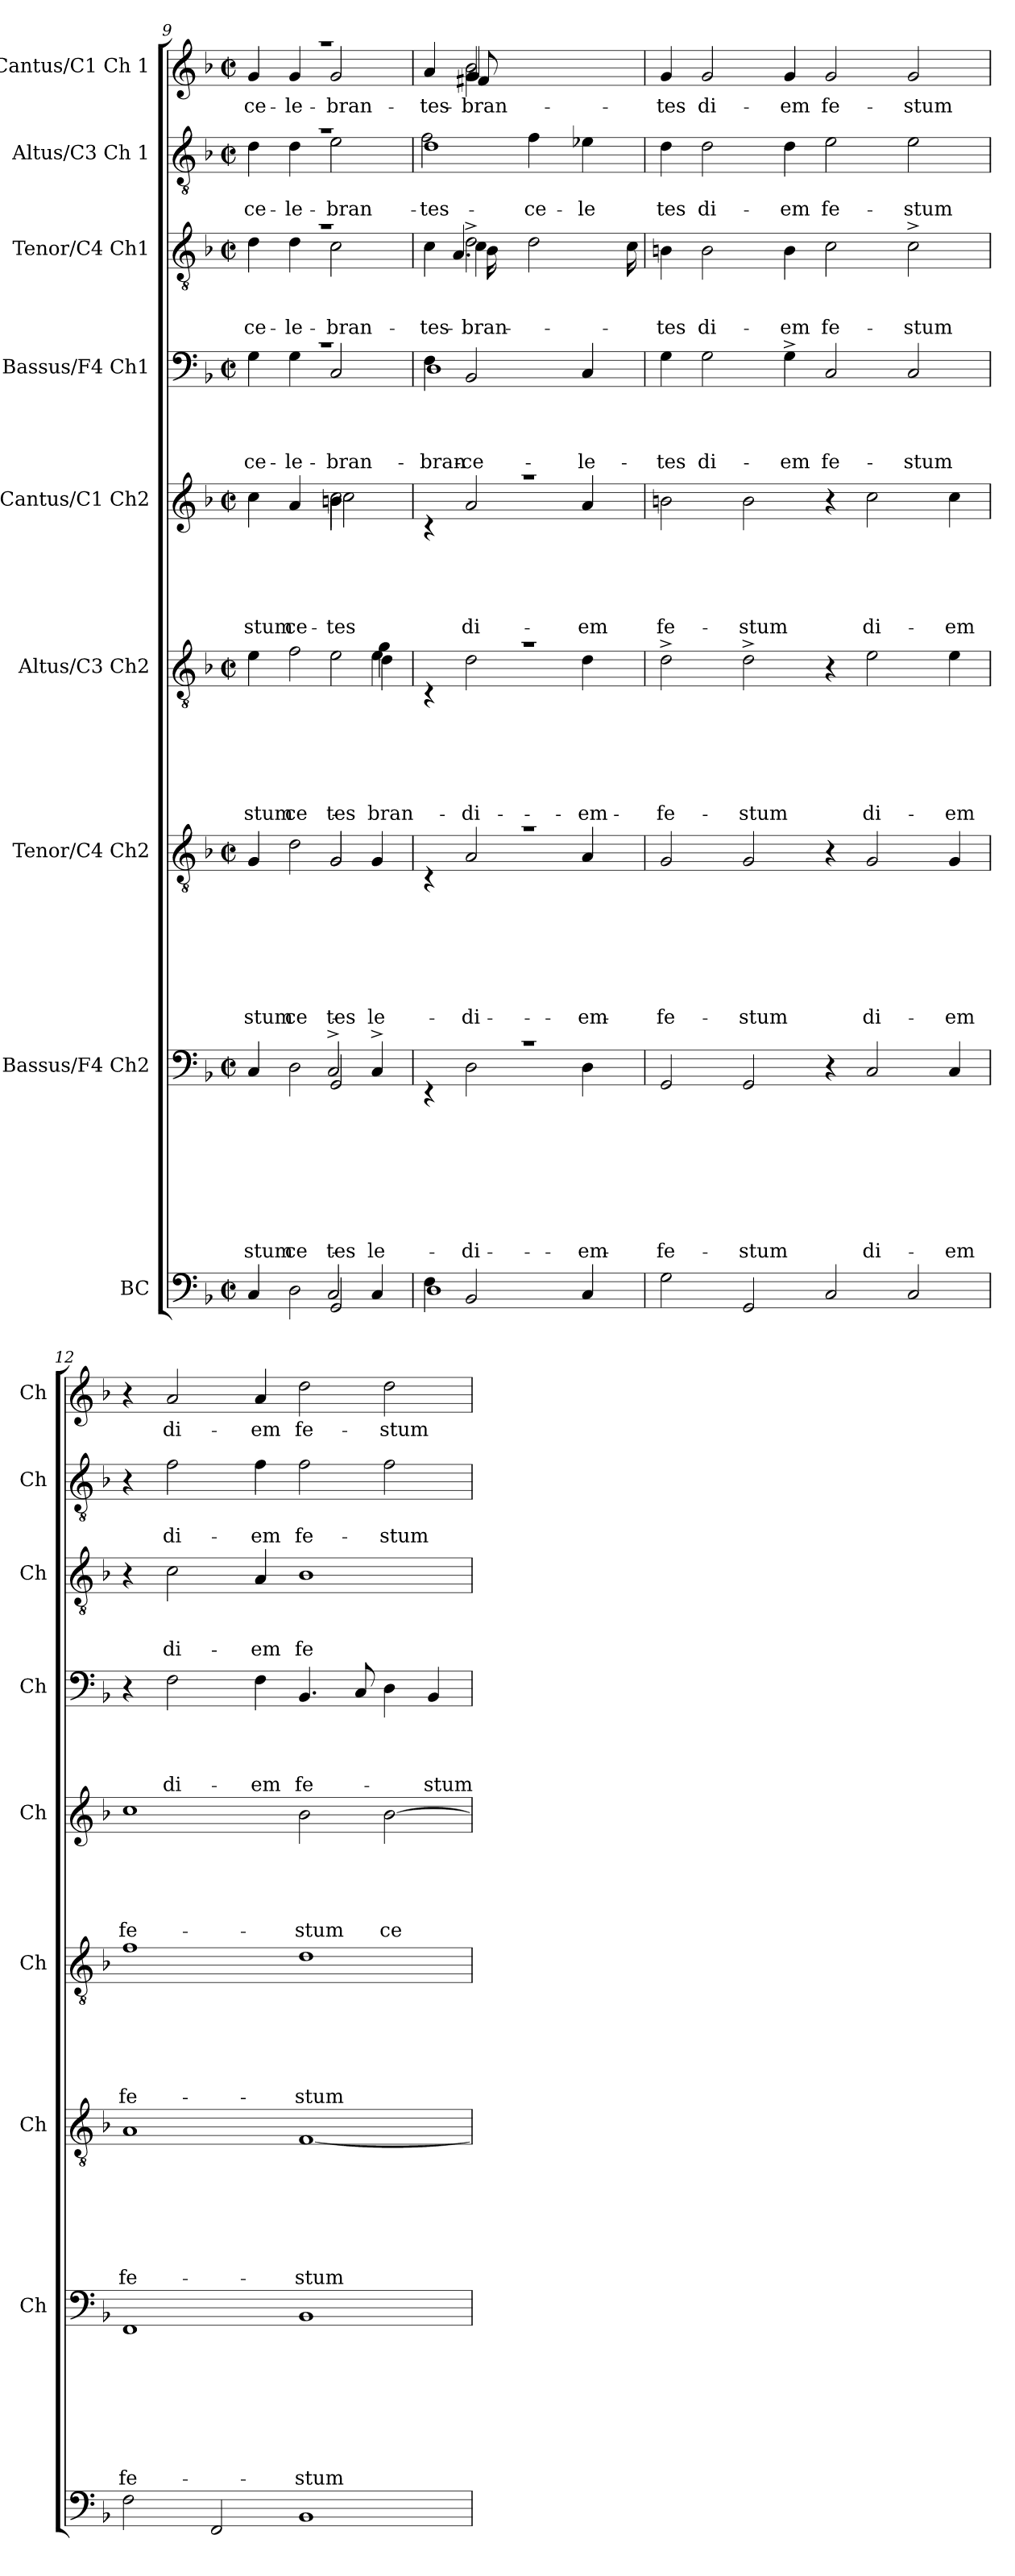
**kern	**kern	**text	**text	**text	**text	**text	**text	**text	**text	**kern	**text	**text	**text	**text	**text	**text	**text	**kern	**text	**text	**text	**text	**text	**text	**kern	**text	**text	**text	**text	**text	**kern	**text	**text	**text	**text	**kern	**text	**text	**text	**kern	**text	**text	**kern	**text
*part9	*part8	*part8	*part8	*part8	*part8	*part8	*part8	*part8	*part8	*part7	*part7	*part7	*part7	*part7	*part7	*part7	*part7	*part6	*part6	*part6	*part6	*part6	*part6	*part6	*part5	*part5	*part5	*part5	*part5	*part5	*part4	*part4	*part4	*part4	*part4	*part3	*part3	*part3	*part3	*part2	*part2	*part2	*part1	*part1
*staff9	*staff8	*staff8	*staff8	*staff8	*staff8	*staff8	*staff8	*staff8	*staff8	*staff7	*staff7	*staff7	*staff7	*staff7	*staff7	*staff7	*staff7	*staff6	*staff6	*staff6	*staff6	*staff6	*staff6	*staff6	*staff5	*staff5	*staff5	*staff5	*staff5	*staff5	*staff4	*staff4	*staff4	*staff4	*staff4	*staff3	*staff3	*staff3	*staff3	*staff2	*staff2	*staff2	*staff1	*staff1
*I"BC	*I"Bassus/F4 Ch2	*	*	*	*	*	*	*	*	*I"Tenor/C4 Ch2	*	*	*	*	*	*	*	*I"Altus/C3 Ch2	*	*	*	*	*	*	*I"Cantus/C1 Ch2	*	*	*	*	*	*I"Bassus/F4 Ch1	*	*	*	*	*I"Tenor/C4 Ch1	*	*	*	*I"Altus/C3 Ch 1	*	*	*I"Cantus/C1 Ch 1	*
*	*I'Ch	*	*	*	*	*	*	*	*	*I'Ch	*	*	*	*	*	*	*	*I'Ch	*	*	*	*	*	*	*I'Ch	*	*	*	*	*	*I'Ch	*	*	*	*	*I'Ch	*	*	*	*I'Ch	*	*	*I'Ch	*
*clefF4	*clefF4	*	*	*	*	*	*	*	*	*clefGv2	*	*	*	*	*	*	*	*clefGv2	*	*	*	*	*	*	*clefG2	*	*	*	*	*	*clefF4	*	*	*	*	*clefGv2	*	*	*	*clefGv2	*	*	*clefG2	*
*k[b-]	*k[b-]	*	*	*	*	*	*	*	*	*k[b-]	*	*	*	*	*	*	*	*k[b-]	*	*	*	*	*	*	*k[b-]	*	*	*	*	*	*k[b-]	*	*	*	*	*k[b-]	*	*	*	*k[b-]	*	*	*k[b-]	*
*F:	*F:	*	*	*	*	*	*	*	*	*F:	*	*	*	*	*	*	*	*F:	*	*	*	*	*	*	*F:	*	*	*	*	*	*F:	*	*	*	*	*F:	*	*	*	*F:	*	*	*F:	*
*M2/2	*M2/2	*	*	*	*	*	*	*	*	*M2/2	*	*	*	*	*	*	*	*M2/2	*	*	*	*	*	*	*M2/2	*	*	*	*	*	*M2/2	*	*	*	*	*M2/2	*	*	*	*M2/2	*	*	*M2/2	*
*met(c|)	*met(c|)	*	*	*	*	*	*	*	*	*met(c|)	*	*	*	*	*	*	*	*met(c|)	*	*	*	*	*	*	*met(c|)	*	*	*	*	*	*met(c|)	*	*	*	*	*met(c|)	*	*	*	*met(c|)	*	*	*met(c|)	*
=9	=9	=9	=9	=9	=9	=9	=9	=9	=9	=9	=9	=9	=9	=9	=9	=9	=9	=9	=9	=9	=9	=9	=9	=9	=9	=9	=9	=9	=9	=9	=9	=9	=9	=9	=9	=9	=9	=9	=9	=9	=9	=9	=9	=9
*^	*	*	*	*	*	*	*	*	*	*	*	*	*	*	*	*	*	*	*	*	*	*	*	*	*	*	*	*	*	*	*	*	*	*	*	*	*	*	*	*	*	*	*	*
*	*^	*	*	*	*	*	*	*	*	*	*	*	*	*	*	*	*	*	*	*	*	*	*	*	*	*	*	*	*	*	*	*	*	*	*	*	*	*	*	*	*	*	*	*	*
!	!	!	!	!	!	!	!	!	!	!	!LO:LY:b	!	!	!	!	!	!	!	!LO:LY:b	!	!	!	!	!	!	!LO:LY:b	!	!	!	!	!	!LO:LY:b	!	!	!	!	!LO:LY:b	!	!	!	!LO:LY:b	!	!	!LO:LY:b	!	!LO:LY:b
*	*	*	*^	*	*	*	*	*	*	*	*	*^	*	*	*	*	*	*	*	*^	*	*	*	*	*	*	*^	*	*	*	*	*	*^	*	*	*	*	*^	*	*	*	*^	*	*	*^	*
*	*	*	*	*^	*	*	*	*	*	*	*	*	*	*^	*	*	*	*	*	*	*	*	*^	*	*	*	*	*	*	*	*^	*	*	*	*	*	*	*	*	*	*	*	*	*	*	*	*	*	*	*	*	*	*	*
*	*	*	*	*	*	*	*	*	*	*	*	*	*	*	*	*	*	*	*	*	*	*	*	*	*	*^	*	*	*	*	*	*	*	*	*^	*	*	*	*	*	*	*	*	*	*	*	*	*	*	*	*	*	*	*	*	*	*	*
4C/	2ryy	2ryy	4C/	2ryy	2ryy	.	.	.	.	.	.	.	-stum	4G/	2ryy	2ryy	.	.	.	.	.	.	-stum	4e\	2.ryy	2.ryy	2ryy	.	.	.	.	.	-stum	4cc\	2ryy	2ryy	2ryy	.	.	.	.	-stum	1rc	4G\	.	.	.	ce-	1ra	4d\	.	.	ce-	1ra	4d\	.	ce-	1raa	4g/	ce-
!	!	!	!	!	!	!	!	!	!	!	!	!	!LO:LY:b	!	!	!	!	!	!	!	!	!	!LO:LY:b	!	!	!	!	!	!	!	!	!	!LO:LY:b	!	!	!	!	!	!	!	!	!LO:LY:b	!	!	!	!	!	!LO:LY:b	!	!	!	!	!LO:LY:b	!	!	!	!LO:LY:b	!	!	!LO:LY:b
2D\	.	.	2D\	.	.	.	.	.	.	.	.	.	ce-	2d\	.	.	.	.	.	.	.	.	ce-	2f\	.	.	.	.	.	.	.	.	ce-	4a/	.	.	.	.	.	.	.	ce-	.	4G\	.	.	.	-le-	.	4d\	.	.	-le-	.	4d\	.	-le-	.	4g/	-le-
!	!	!	!	!	!	!	!	!	!	!	!	!	!LO:LY:b	!	!	!	!	!	!	!	!	!	!	!	!	!	!	!	!	!	!	!	!	!	!	!	!	!	!	!	!	!	!	!	!	!	!	!	!	!	!	!	!	!	!	!	!	!	!	!
!	!	!	!	!	!	!	!	!	!	!	!	!	!LO:LY:b	!	!	!	!	!	!	!	!	!	!LO:LY:b	!	!	!	!	!	!	!	!	!	!	!	!	!	!	!	!	!	!	!	!	!	!	!	!	!	!	!	!	!	!	!	!	!	!	!	!	!
!	!	!	!	!	!	!	!	!	!	!	!	!	!	!	!	!	!	!	!	!	!	!	!LO:LY:b	!	!	!	!	!	!	!	!	!	!LO:LY:b	!	!	!	!	!	!	!	!	!LO:LY:b	!	!	!	!	!	!	!	!	!	!	!	!	!	!	!	!	!	!
!	!	!	!	!	!	!	!	!	!	!	!	!	!	!	!	!	!	!	!	!	!	!	!	!	!	!	!	!	!	!	!	!	!	!	!	!	!	!	!	!	!	!LO:LY:b	!	!	!	!	!	!	!	!	!	!	!	!	!	!	!	!	!	!
!	!	!	!	!	!	!	!	!	!	!	!	!	!	!	!	!	!	!	!	!	!	!	!	!	!	!	!	!	!	!	!	!	!	!	!	!	!	!	!	!	!	!LO:LY:b	!	!	!	!	!	!LO:LY:b	!	!	!	!	!LO:LY:b	!	!	!	!LO:LY:b	!	!	!LO:LY:b
.	2GG/	2C/	.	2GG/	2C^</	.	.	.	.	.	.	.	-tes	.	2G/	2G/	.	.	.	.	.	.	-tes	.	.	.	2e\	.	.	.	.	.	-tes	4bn\	2cc\	4b\	2cc\	.	.	.	.	-tes	.	2C/	.	.	.	-bran-	.	2c\	.	.	-bran-	.	2e\	.	-bran-	.	2g/	-bran-
!	!	!	!	!	!	!	!	!	!	!	!	!	!LO:LY:b	!	!	!	!	!	!	!	!	!	!LO:LY:b	!	!	!	!	!	!	!	!	!	!LO:LY:b	!	!	!	!	!	!	!	!	!	!	!	!	!	!	!	!	!	!	!	!	!	!	!	!	!	!	!
!	!	!	!	!	!	!	!	!	!	!	!	!	!	!	!	!	!	!	!	!	!	!	!	!	!	!	!	!	!	!	!	!	!LO:LY:b	!	!	!	!	!	!	!	!	!	!	!	!	!	!	!	!	!	!	!	!	!	!	!	!	!	!	!
4C/	.	.	4C^>/	.	.	.	.	.	.	.	.	.	-le-	4G/	.	.	.	.	.	.	.	.	-le-	4e\	4d\	4g\	.	.	.	.	.	.	-bran-	4ryy	.	4ryy	.	.	.	.	.	.	.	.	.	.	.	.	.	.	.	.	.	.	.	.	.	.	.	.
*	*v	*v	*	*	*	*	*	*	*	*	*	*	*	*	*v	*v	*	*	*	*	*	*	*	*	*	*v	*v	*	*	*	*	*	*	*	*	*v	*v	*	*	*	*	*	*	*	*	*	*	*	*v	*v	*	*	*	*	*	*	*	*v	*v	*
*	*	*	*v	*v	*	*	*	*	*	*	*	*	*	*	*	*	*	*	*	*	*	*	*	*	*	*	*	*	*	*	*	*	*	*	*	*	*	*	*	*	*	*	*	*	*	*	*	*	*	*	*	*	*	*
!!LO:PB:g=z
=10	=10	=10	=10	=10	=10	=10	=10	=10	=10	=10	=10	=10	=10	=10	=10	=10	=10	=10	=10	=10	=10	=10	=10	=10	=10	=10	=10	=10	=10	=10	=10	=10	=10	=10	=10	=10	=10	=10	=10	=10	=10	=10	=10	=10	=10	=10	=10	=10	=10	=10	=10	=10	=10
!	!	!	!	!	!	!	!	!	!	!	!	!	!	!	!	!	!	!	!	!	!	!	!	!	!	!	!	!	!	!	!	!	!	!	!	!	!	!	!	!	!	!	!LO:LY:b	!	!	!	!	!	!	!	!	!	!
!	!	!	!	!	!	!	!	!	!	!	!	!	!	!	!	!	!	!	!	!	!	!	!	!	!	!	!	!	!	!	!	!	!	!	!	!	!	!	!	!	!	!	!LO:LY:b	!	!	!	!LO:LY:b	!	!	!	!LO:LY:b:rj	!	!
*	*	*	*	*	*	*	*	*	*	*	*	*	*	*	*	*	*	*	*	*	*	*	*	*	*	*	*	*	*	*	*	*	*	*	*	*	*	*	*	*	*	*	*	*^	*	*	*	*	*	*	*	*	*
*	*	*	*	*	*	*	*	*	*	*	*	*	*	*	*	*	*	*	*	*	*	*	*	*	*	*	*	*	*	*	*	*	*	*	*	*	*	*	*	*	*	*	*	*	*^	*	*	*	*	*	*	*	*	*
*	*	*	*	*	*	*	*	*	*	*	*	*	*	*	*	*	*	*	*	*	*	*	*	*	*	*	*	*	*	*	*	*	*	*	*	*	*	*	*	*	*	*	*	*	*	*^	*	*	*	*	*	*	*	*	*
!	!	!	!	!	!	!	!	!	!	!	!	!	!	!	!	!	!	!	!	!	!	!	!	!	!	!	!	!	!	!	!	!	!	!	!	!	!	!	!	!	!	!	!	!	!	!	!	!	!	!	!	!	!	!LO:LY:b	!	!LO:LY:b
*	*	*	*	*	*	*	*	*	*	*	*	*	*	*	*	*	*	*	*	*	*	*	*	*	*	*	*	*	*	*	*	*	*	*	*	*	*	*	*	*	*	*	*	*	*	*	*	*	*	*	*	*	*	*	*^	*
*	*	*	*	*	*	*	*	*	*	*	*	*	*	*	*	*	*	*	*	*	*	*	*	*	*	*	*	*	*	*	*	*	*	*	*	*	*	*	*	*	*	*	*	*	*	*	*	*	*	*	*	*	*	*	*	*^	*
*	*	*	*	*	*	*	*	*	*	*	*	*	*	*	*	*	*	*	*	*	*	*v	*v	*	*	*	*	*	*	*	*	*	*	*	*	*	*	*	*	*	*	*	*	*	*	*	*	*	*	*	*	*	*	*	*	*	*^	*
*	*	*	*	*	*	*	*	*	*	*	*	*	*	*	*	*	*	*	*	*	*	*	*	*	*	*	*	*	*	*v	*v	*	*	*	*	*	*	*	*	*	*	*	*	*	*	*	*	*	*	*	*	*	*	*	*	*	*	*
4F\	1D	1rc	4rEE	.	.	.	.	.	.	.	.	1ra	4rC	.	.	.	.	.	.	.	1ra	4rC	.	.	.	.	.	.	1raa	4rc	.	.	.	.	.	4F\	1D	.	.	.	-bran-	4c\	4ryy	4ryy	4ryy	.	.	-tes	1d	2f\	.	-tes	4a/	4ryy	4ryy	4ryy	-tes
!	!	!	!	!	!	!	!	!	!	!	!LO:LY:b	!	!	!	!	!	!	!	!	!LO:LY:b	!	!	!	!	!	!	!	!LO:LY:b	!	!	!	!	!	!	!LO:LY:b	!	!	!	!	!	!LO:LY:b	!	!	!	!	!	!	!LO:LY:b	!	!	!	!	!	!	!	!	!
!	!	!	!	!	!	!	!	!	!	!	!	!	!	!	!	!	!	!	!	!	!	!	!	!	!	!	!	!	!	!	!	!	!	!	!	!	!	!	!	!	!	!	!	!	!	!	!	!LO:LY:b	!	!	!	!	!	!	!	!	!
!	!	!	!	!	!	!	!	!	!	!	!	!	!	!	!	!	!	!	!	!	!	!	!	!	!	!	!	!	!	!	!	!	!	!	!	!	!	!	!	!	!	!	!	!	!	!	!	!LO:LY:b	!	!	!	!	!	!	!	!	!LO:LY:b
!	!	!	!	!	!	!	!	!	!	!	!	!	!	!	!	!	!	!	!	!	!	!	!	!	!	!	!	!	!	!	!	!	!	!	!	!	!	!	!	!	!	!	!	!	!	!	!	!	!	!	!	!	!	!	!	!	!LO:LY:b
!	!	!	!	!	!	!	!	!	!	!	!	!	!	!	!	!	!	!	!	!	!	!	!	!	!	!	!	!	!	!	!	!	!	!	!	!	!	!	!	!	!	!	!	!	!	!	!	!	!	!	!	!	!	!	!	!	!LO:LY:b
2BB-/	.	.	2D\	.	.	.	.	.	.	.	di-	.	2A/	.	.	.	.	.	.	di-	.	2d\	.	.	.	.	.	di-	.	2a/	.	.	.	.	di-	2BB-/	.	.	.	.	ce-	2d^<\	4c\	4.A/	16B-\	.	.	-bran-	.	.	.	.	2b-\	4g/	4g/	8f#X/	-bran-
.	.	.	.	.	.	.	.	.	.	.	.	.	.	.	.	.	.	.	.	.	.	.	.	.	.	.	.	.	.	.	.	.	.	.	.	.	.	.	.	.	.	.	.	.	2ryy	.	.	.	.	.	.	.	.	.	.	.	.
.	.	.	.	.	.	.	.	.	.	.	.	.	.	.	.	.	.	.	.	.	.	.	.	.	.	.	.	.	.	.	.	.	.	.	.	.	.	.	.	.	.	.	.	.	.	.	.	.	.	.	.	.	.	.	.	4ryy	.
!	!	!	!	!	!	!	!	!	!	!	!	!	!	!	!	!	!	!	!	!	!	!	!	!	!	!	!	!	!	!	!	!	!	!	!	!	!	!	!	!	!	!	!	!	!	!	!	!	!	!	!	!LO:LY:b	!	!	!	!	!
.	.	.	.	.	.	.	.	.	.	.	.	.	.	.	.	.	.	.	.	.	.	.	.	.	.	.	.	.	.	.	.	.	.	.	.	.	.	.	.	.	.	.	2d\	.	.	.	.	.	.	4f\	.	ce-	.	4ryy	4ryy	.	.
.	.	.	.	.	.	.	.	.	.	.	.	.	.	.	.	.	.	.	.	.	.	.	.	.	.	.	.	.	.	.	.	.	.	.	.	.	.	.	.	.	.	.	.	4.ryy	.	.	.	.	.	.	.	.	.	.	.	4.ryy	.
!	!	!	!	!	!	!	!	!	!	!	!LO:LY:b	!	!	!	!	!	!	!	!	!LO:LY:b	!	!	!	!	!	!	!	!LO:LY:b	!	!	!	!	!	!	!LO:LY:b	!	!	!	!	!	!LO:LY:b	!	!	!	!	!	!	!	!	!	!	!LO:LY:b	!	!	!	!	!
4C/	.	.	4D\	.	.	.	.	.	.	.	-em	.	4A/	.	.	.	.	.	.	-em	.	4d\	.	.	.	.	.	-em	.	4a/	.	.	.	.	-em	4C/	.	.	.	.	-le-	4ryy	.	.	.	.	.	.	.	4e-X\	.	-le-	4ryy	4ryy	4ryy	.	.
.	.	.	.	.	.	.	.	.	.	.	.	.	.	.	.	.	.	.	.	.	.	.	.	.	.	.	.	.	.	.	.	.	.	.	.	.	.	.	.	.	.	.	.	.	8ryy	.	.	.	.	.	.	.	.	.	.	.	.
.	.	.	.	.	.	.	.	.	.	.	.	.	.	.	.	.	.	.	.	.	.	.	.	.	.	.	.	.	.	.	.	.	.	.	.	.	.	.	.	.	.	.	.	.	16c\	.	.	.	.	.	.	.	.	.	.	.	.
*v	*v	*	*	*	*	*	*	*	*	*	*	*v	*v	*	*	*	*	*	*	*	*v	*v	*	*	*	*	*	*	*v	*v	*	*	*	*	*	*v	*v	*	*	*	*	*	*	*	*	*	*	*	*v	*v	*	*	*v	*v	*v	*v	*
*	*v	*v	*	*	*	*	*	*	*	*	*	*	*	*	*	*	*	*	*	*	*	*	*	*	*	*	*	*	*	*	*	*	*	*	*	*	*	*	*	*	*	*	*	*	*	*	*	*
=11	=11	=11	=11	=11	=11	=11	=11	=11	=11	=11	=11	=11	=11	=11	=11	=11	=11	=11	=11	=11	=11	=11	=11	=11	=11	=11	=11	=11	=11	=11	=11	=11	=11	=11	=11	=11	=11	=11	=11	=11	=11	=11	=11	=11	=11	=11	=11
!	!	!	!	!	!	!	!	!	!LO:LY:b	!	!	!	!	!	!	!	!LO:LY:b	!	!	!	!	!	!	!LO:LY:b	!	!	!	!	!	!LO:LY:b	!	!	!	!	!LO:LY:b	!	!	!	!	!	!	!LO:LY:b	!	!	!LO:LY:b	!	!LO:LY:b
*	*	*	*	*	*	*	*	*	*	*	*	*	*	*	*	*	*	*	*	*	*	*	*	*	*	*	*	*	*	*	*	*	*	*	*	*v	*v	*v	*v	*	*	*	*	*	*	*	*
2G\	2GG/	.	.	.	.	.	.	.	fe-	2G/	.	.	.	.	.	.	fe-	2d^>\	.	.	.	.	.	fe-	2bn\	.	.	.	.	fe-	4G\	.	.	.	-tes	4Bn\	.	.	-tes	4d\	.	-tes	4g/	-tes
!	!	!	!	!	!	!	!	!	!	!	!	!	!	!	!	!	!	!	!	!	!	!	!	!	!	!	!	!	!	!	!	!	!	!	!LO:LY:b	!	!	!	!LO:LY:b	!	!	!LO:LY:b	!	!LO:LY:b
.	.	.	.	.	.	.	.	.	.	.	.	.	.	.	.	.	.	.	.	.	.	.	.	.	.	.	.	.	.	.	2G\	.	.	.	di-	2B\	.	.	di-	2d\	.	di-	2g/	di-
!	!	!	!	!	!	!	!	!	!LO:LY:b	!	!	!	!	!	!	!	!LO:LY:b	!	!	!	!	!	!	!LO:LY:b	!	!	!	!	!	!LO:LY:b	!	!	!	!	!	!	!	!	!	!	!	!	!	!
2GG/	2GG/	.	.	.	.	.	.	.	-stum	2G/	.	.	.	.	.	.	-stum	2d^>\	.	.	.	.	.	-stum	2b\	.	.	.	.	-stum	.	.	.	.	.	.	.	.	.	.	.	.	.	.
!	!	!	!	!	!	!	!	!	!	!	!	!	!	!	!	!	!	!	!	!	!	!	!	!	!	!	!	!	!	!	!	!	!	!	!LO:LY:b	!	!	!	!LO:LY:b	!	!	!LO:LY:b	!	!LO:LY:b
.	.	.	.	.	.	.	.	.	.	.	.	.	.	.	.	.	.	.	.	.	.	.	.	.	.	.	.	.	.	.	4G^>\	.	.	.	-em	4B\	.	.	-em	4d\	.	-em	4g/	-em
!	!	!	!	!	!	!	!	!	!	!	!	!	!	!	!	!	!	!	!	!	!	!	!	!	!	!	!	!	!	!	!	!	!	!	!LO:LY:b	!	!	!	!LO:LY:b	!	!	!LO:LY:b	!	!LO:LY:b
2C/	4r	.	.	.	.	.	.	.	.	4r	.	.	.	.	.	.	.	4r	.	.	.	.	.	.	4r	.	.	.	.	.	2C/	.	.	.	fe-	2c\	.	.	fe-	2e\	.	fe-	2g/	fe-
!	!	!	!	!	!	!	!	!	!LO:LY:b	!	!	!	!	!	!	!	!LO:LY:b	!	!	!	!	!	!	!LO:LY:b	!	!	!	!	!	!LO:LY:b	!	!	!	!	!	!	!	!	!	!	!	!	!	!
.	2C/	.	.	.	.	.	.	.	di-	2G/	.	.	.	.	.	.	di-	2e\	.	.	.	.	.	di-	2cc\	.	.	.	.	di-	.	.	.	.	.	.	.	.	.	.	.	.	.	.
!	!	!	!	!	!	!	!	!	!	!	!	!	!	!	!	!	!	!	!	!	!	!	!	!	!	!	!	!	!	!	!	!	!	!	!LO:LY:b	!	!	!	!LO:LY:b	!	!	!LO:LY:b	!	!LO:LY:b
2C/	.	.	.	.	.	.	.	.	.	.	.	.	.	.	.	.	.	.	.	.	.	.	.	.	.	.	.	.	.	.	2C/	.	.	.	-stum	2c^>\	.	.	-stum	2e\	.	-stum	2g/	-stum
!	!	!	!	!	!	!	!	!	!LO:LY:b	!	!	!	!	!	!	!	!LO:LY:b	!	!	!	!	!	!	!LO:LY:b	!	!	!	!	!	!LO:LY:b	!	!	!	!	!	!	!	!	!	!	!	!	!	!
.	4C/	.	.	.	.	.	.	.	-em	4G/	.	.	.	.	.	.	-em	4e\	.	.	.	.	.	-em	4cc\	.	.	.	.	-em	.	.	.	.	.	.	.	.	.	.	.	.	.	.
=12	=12	=12	=12	=12	=12	=12	=12	=12	=12	=12	=12	=12	=12	=12	=12	=12	=12	=12	=12	=12	=12	=12	=12	=12	=12	=12	=12	=12	=12	=12	=12	=12	=12	=12	=12	=12	=12	=12	=12	=12	=12	=12	=12	=12
!	!	!	!	!	!	!	!	!	!LO:LY:b	!	!	!	!	!	!	!	!LO:LY:b	!	!	!	!	!	!	!LO:LY:b	!	!	!	!	!	!LO:LY:b	!	!	!	!	!	!	!	!	!	!	!	!	!	!
2F\	1FF	.	.	.	.	.	.	.	fe-	1A	.	.	.	.	.	.	fe-	1f	.	.	.	.	.	fe-	1cc	.	.	.	.	fe-	4r	.	.	.	.	4r	.	.	.	4r	.	.	4r	.
!	!	!	!	!	!	!	!	!	!	!	!	!	!	!	!	!	!	!	!	!	!	!	!	!	!	!	!	!	!	!	!	!	!	!	!LO:LY:b	!	!	!	!LO:LY:b	!	!	!LO:LY:b	!	!LO:LY:b
.	.	.	.	.	.	.	.	.	.	.	.	.	.	.	.	.	.	.	.	.	.	.	.	.	.	.	.	.	.	.	2F\	.	.	.	di-	2c\	.	.	di-	2f\	.	di-	2a/	di-
2FF/	.	.	.	.	.	.	.	.	.	.	.	.	.	.	.	.	.	.	.	.	.	.	.	.	.	.	.	.	.	.	.	.	.	.	.	.	.	.	.	.	.	.	.	.
!	!	!	!	!	!	!	!	!	!	!	!	!	!	!	!	!	!	!	!	!	!	!	!	!	!	!	!	!	!	!	!	!	!	!	!LO:LY:b	!	!	!	!LO:LY:b	!	!	!LO:LY:b	!	!LO:LY:b
.	.	.	.	.	.	.	.	.	.	.	.	.	.	.	.	.	.	.	.	.	.	.	.	.	.	.	.	.	.	.	4F\	.	.	.	-em	4A/	.	.	-em	4f\	.	-em	4a/	-em
!	!	!	!	!	!	!	!	!	!LO:LY:b	!	!	!	!	!	!	!	!LO:LY:b	!	!	!	!	!	!	!LO:LY:b	!	!	!	!	!	!LO:LY:b	!	!	!	!	!LO:LY:b	!	!	!	!LO:LY:b	!	!	!LO:LY:b	!	!LO:LY:b
1BB-	1BB-	.	.	.	.	.	.	.	-stum	[<1F	.	.	.	.	.	.	-stum	1d	.	.	.	.	.	-stum	2b-\	.	.	.	.	-stum	4.BB-/	.	.	.	fe-	1B-	.	.	fe-	2f\	.	fe-	2dd\	fe-
.	.	.	.	.	.	.	.	.	.	.	.	.	.	.	.	.	.	.	.	.	.	.	.	.	.	.	.	.	.	.	8C/	.	.	.	.	.	.	.	.	.	.	.	.	.
!	!	!	!	!	!	!	!	!	!	!	!	!	!	!	!	!	!	!	!	!	!	!	!	!	!	!	!	!	!	!LO:LY:b	!	!	!	!	!	!	!	!	!	!	!	!LO:LY:b	!	!LO:LY:b
.	.	.	.	.	.	.	.	.	.	.	.	.	.	.	.	.	.	.	.	.	.	.	.	.	[>2b-\	.	.	.	.	ce-	4D\	.	.	.	.	.	.	.	.	2f\	.	-stum	2dd\	-stum
!	!	!	!	!	!	!	!	!	!	!	!	!	!	!	!	!	!	!	!	!	!	!	!	!	!	!	!	!	!	!	!	!	!	!	!LO:LY:b	!	!	!	!	!	!	!	!	!
.	.	.	.	.	.	.	.	.	.	.	.	.	.	.	.	.	.	.	.	.	.	.	.	.	.	.	.	.	.	.	4BB-/	.	.	.	-stum	.	.	.	.	.	.	.	.	.
=	=	=	=	=	=	=	=	=	=	=	=	=	=	=	=	=	=	=	=	=	=	=	=	=	=	=	=	=	=	=	=	=	=	=	=	=	=	=	=	=	=	=	=	=
*-	*-	*-	*-	*-	*-	*-	*-	*-	*-	*-	*-	*-	*-	*-	*-	*-	*-	*-	*-	*-	*-	*-	*-	*-	*-	*-	*-	*-	*-	*-	*-	*-	*-	*-	*-	*-	*-	*-	*-	*-	*-	*-	*-	*-
